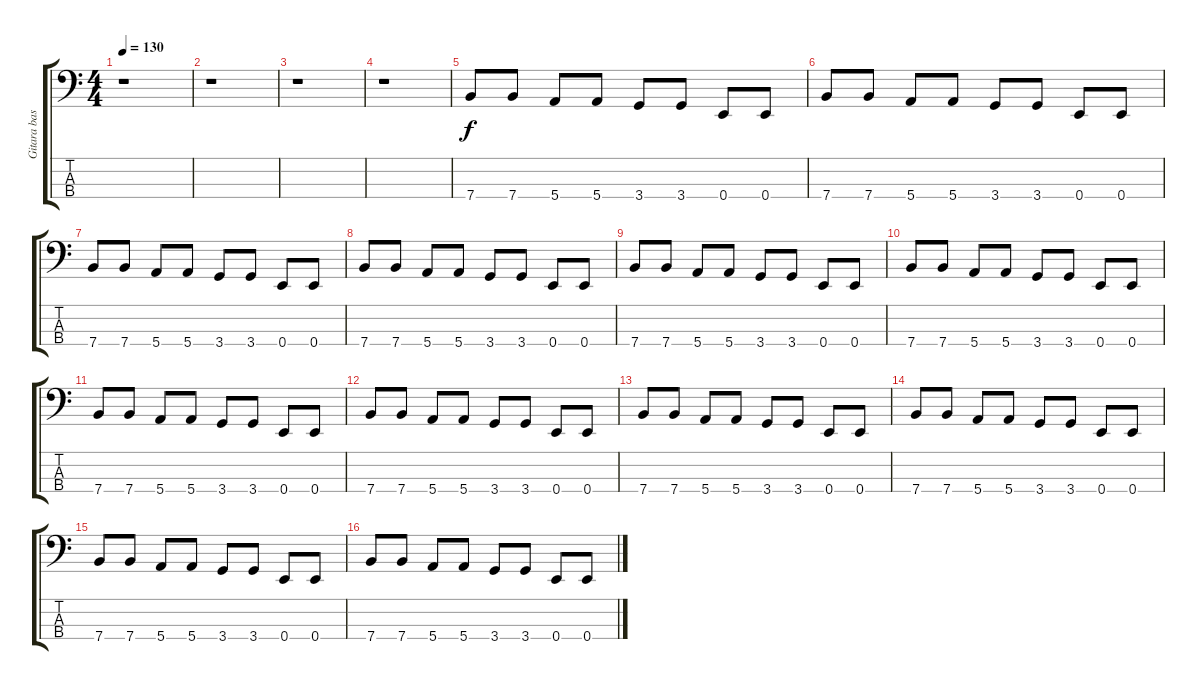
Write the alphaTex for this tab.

\track ("Gitara basowa" "Gitara bas") {instrument electricbassfinger}
\staff {score tabs}
\tuning (G2 D2 A1 E1) {hide}
\ts (4 4)
\tempo 130
\clef f4
\ks c
r.1{dy f instrument electricbassfinger} |
r.1 |
r.1 |
r.1 |
7.4.8 7.4.8 5.4.8 5.4.8 3.4.8 3.4.8 0.4.8 0.4.8 |
7.4.8 7.4.8 5.4.8 5.4.8 3.4.8 3.4.8 0.4.8 0.4.8 |
7.4.8 7.4.8 5.4.8 5.4.8 3.4.8 3.4.8 0.4.8 0.4.8 |
7.4.8 7.4.8 5.4.8 5.4.8 3.4.8 3.4.8 0.4.8 0.4.8 |
7.4.8 7.4.8 5.4.8 5.4.8 3.4.8 3.4.8 0.4.8 0.4.8 |
7.4.8 7.4.8 5.4.8 5.4.8 3.4.8 3.4.8 0.4.8 0.4.8 |
7.4.8 7.4.8 5.4.8 5.4.8 3.4.8 3.4.8 0.4.8 0.4.8 |
7.4.8 7.4.8 5.4.8 5.4.8 3.4.8 3.4.8 0.4.8 0.4.8 |
7.4.8 7.4.8 5.4.8 5.4.8 3.4.8 3.4.8 0.4.8 0.4.8 |
7.4.8 7.4.8 5.4.8 5.4.8 3.4.8 3.4.8 0.4.8 0.4.8 |
7.4.8 7.4.8 5.4.8 5.4.8 3.4.8 3.4.8 0.4.8 0.4.8 |
7.4.8 7.4.8 5.4.8 5.4.8 3.4.8 3.4.8 0.4.8 0.4.8
